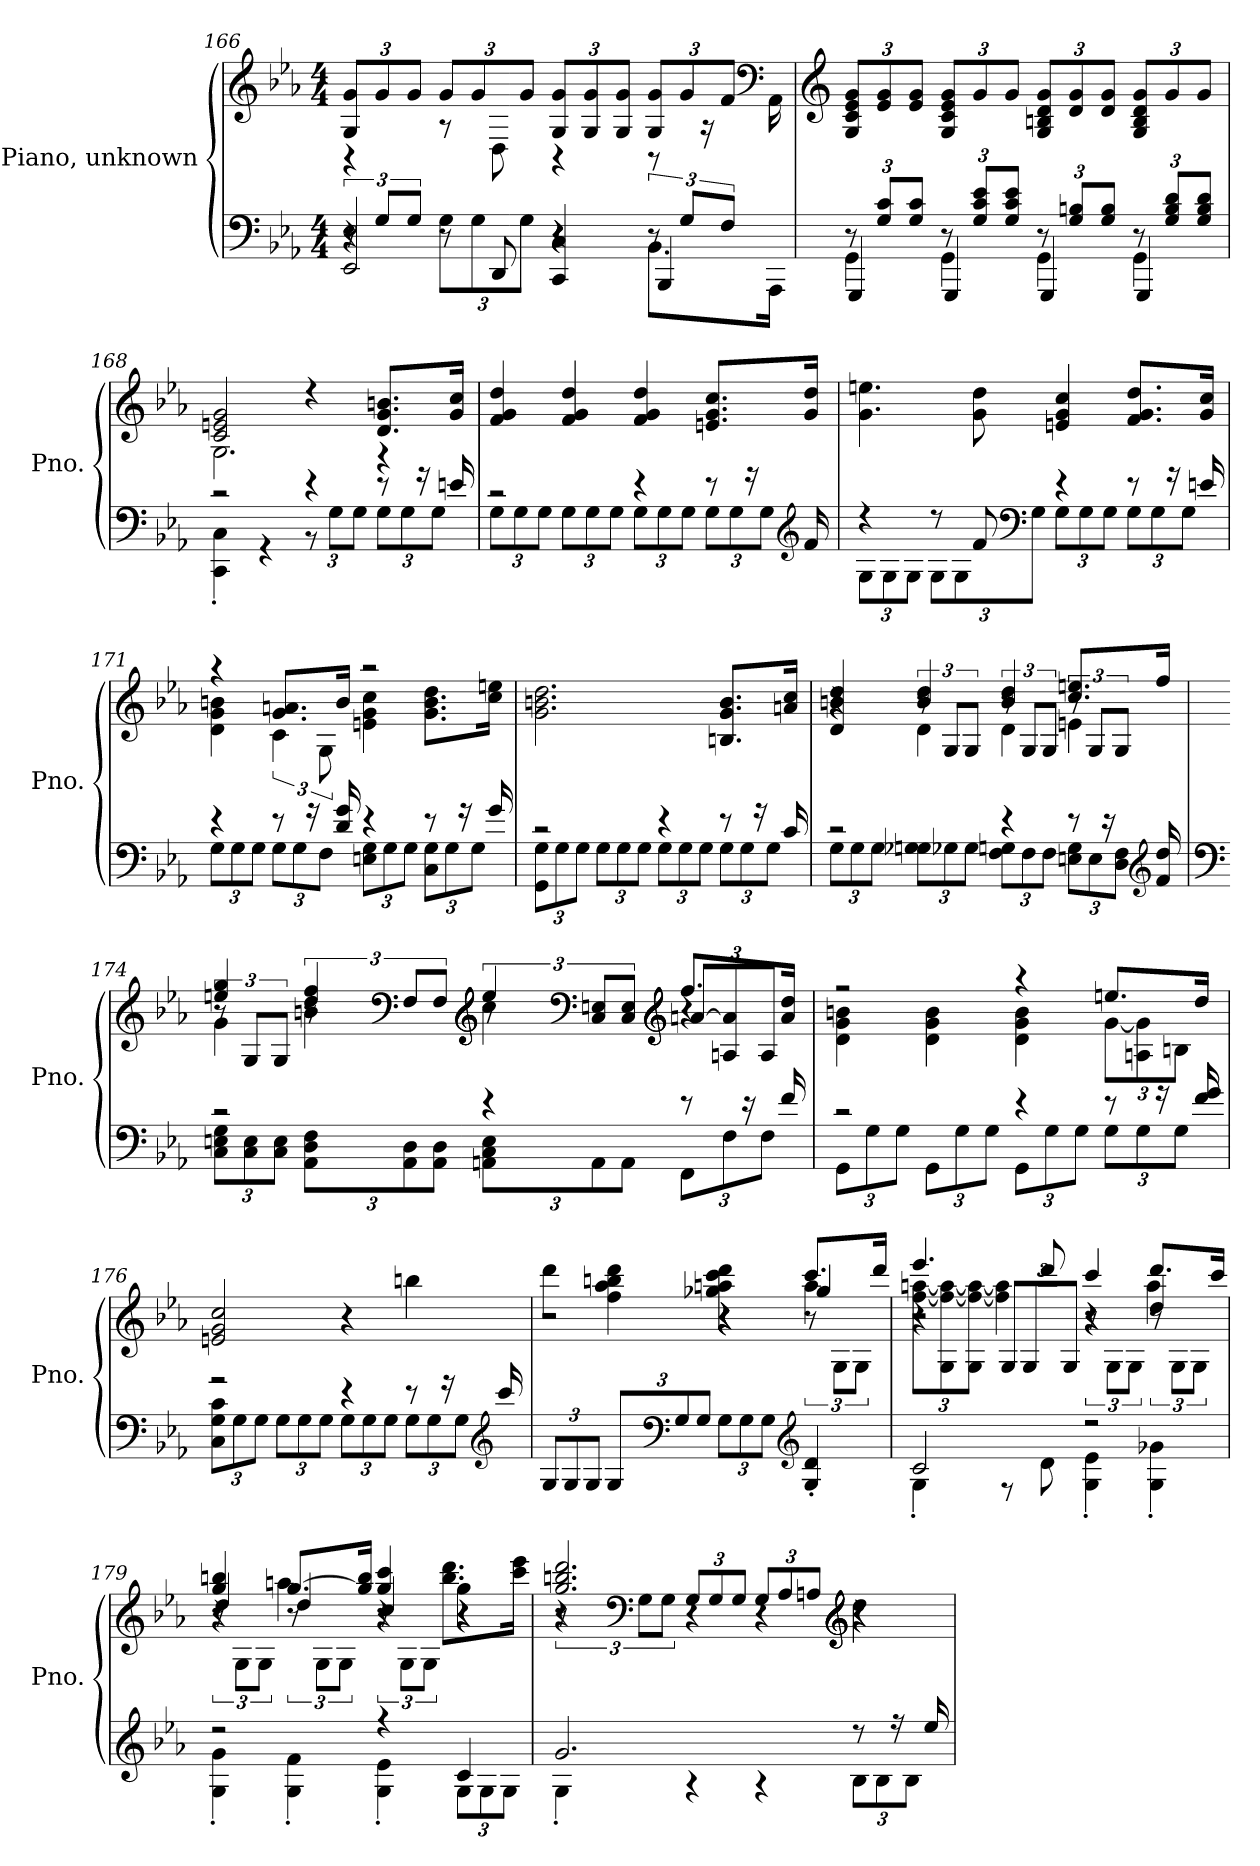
**kern	**kern
*part1	*part1
*staff2	*staff1
*I"Piano, unknown	*
*I'Pno.	*
*clefF4	*clefG2
*k[b-e-a-]	*k[b-e-a-]
*M4/4	*M4/4
=166	=166
*^	*
*	*^	*
*	*	*	*Xbrackettup
*	*	*	*^
12r	4r	2EE-/ 2E-/	12G/ 12g/L	4r
12G/L	.	.	12g/	.
12G/J	.	.	12g/J	.
*	*Xbrackettup	*	*	*
8r	12G\L	.	12g/L	8r
.	12G\	.	12g/	.
8DD/	.	.	.	8D\
.	12G\J	.	12g/J	.
4CC/ 4C/	4r	4r	12G/ 12g/L	4r
.	.	.	12G/ 12g/	.
.	.	.	12G/ 12g/J	.
*brackettup	*	*	*	*
12r	8.BB-\L	4BBB-/	12G/ 12g/L	8r
12G/L	.	.	12g/	.
.	.	.	.	16r
12F/J	.	.	12f/J	.
*	*	*	*clefF4	*
.	16AAA-\Jk	.	.	16AA-\
*	*	*	*v	*v
!!LO:LB:g=z
=167	=167	=167	=167
*	*	*	*clefG2
12r	4GG\	4GGG/	12G/ 12c/ 12e-/ 12g/L
12G/ 12c/L	.	.	12e-/ 12g/
12G/ 12c/J	.	.	12e-/ 12g/J
12r	4GG\	4GGG/	12G/ 12c/ 12e-/ 12g/L
12G/ 12c/ 12e-/L	.	.	12g/
12G/ 12c/ 12e-/J	.	.	12g/J
12r	4GG\	4GGG/	12G/ 12Bn/ 12d/ 12g/L
12G/ 12Bn/L	.	.	12d/ 12g/
12G/ 12B/J	.	.	12d/ 12g/J
12r	4GG\	4GGG/	12G/ 12B/ 12d/ 12g/L
12G/ 12B/ 12d/L	.	.	12g/
12G/ 12B/ 12d/J	.	.	12g/J
*	*v	*v	*
=168	=168	=168
*	*	*^
2r	4CC\' 4C\'	2c/ 2en/ 2g/	2.G\
.	4r	.	.
4r	12r	4r	.
.	12G\L	.	.
.	12G\J	.	.
*	*Xbrackettup	*	*
8r	12G\L	8.d/ 8.g/ 8.bn/L	4r
.	12G\	.	.
16r	.	.	.
.	12G\J	.	.
16en/	.	16g/ 16cc/Jk	.
*	*	*v	*v
=169	=169	=169
2r	12G\L	4f/ 4g/ 4dd/
.	12G\	.
.	12G\J	.
.	12G\L	4f/ 4g/ 4dd/
.	12G\	.
.	12G\J	.
4r	12G\L	4f/ 4g/ 4dd/
.	12G\	.
.	12G\J	.
8r	12G\L	8.en/ 8.g/ 8.cc/L
.	12G\	.
16r	.	.
.	12G\J	.
*clefG2	*	*
16f/	.	16g/ 16dd/Jk
!!LO:LB:g=z
=170	=170	=170
4r	12G\L	4.g\ 4.een\
.	12G\	.
.	12G\J	.
8r	12G\L	.
.	12G\	.
8f/	.	8g\ 8dd\
*clefF4	*	*
.	12G\J	.
4r	12G\L	4en/ 4g/ 4cc/
.	12G\	.
.	12G\J	.
8r	12G\L	8.f/ 8.g/ 8.dd/L
.	12G\	.
16r	.	.
.	12G\J	.
16en/	.	16g/ 16cc/Jk
=171	=171	=171
*	*	*^
4r	12G\L	4r	4d\ 4g\ 4bn\
.	12G\	.	.
.	12G\J	.	.
*	*	*	*brackettup
8r	12G\L	8.g/ 8.an/L	6c\
.	12G\	.	.
16r	.	.	.
.	12F\J	.	12G\
16d/ 16g/	.	16b/Jk	.
4r	12En\ 12G\L	2r	4en\ 4g\ 4cc\
.	12G\	.	.
.	12G\J	.	.
8r	12C\ 12G\L	.	8.g\ 8.b\ 8.dd\L
.	12G\	.	.
16r	.	.	.
.	12G\J	.	.
16g/	.	.	16cc\ 16een\Jk
*	*	*v	*v
!!LO:LB:g=z
=172	=172	=172
2r	12GG\ 12G\L	2.g\ 2.bn\ 2.dd\
.	12G\	.
.	12G\J	.
.	12G\L	.
.	12G\	.
.	12G\J	.
4r	12G\L	.
.	12G\	.
.	12G\J	.
8r	12G\L	8.Bn/ 8.g/ 8.b/L
.	12G\	.
16r	.	.
.	12G\J	.
16c/	.	16an/ 16cc/Jk
=173	=173	=173
*	*	*^
*	*	*	*^
2r	12G\L	4r	4r	4d/ 4bn/ 4dd/
.	12G\	.	.	.
.	12G\J	.	.	.
.	12G-X\ 12Gn\L	4b/ 4dd/	4d\	12r
.	12G-X\	.	.	12G/L
.	12G-\J	.	.	12G/J
4r	12F\ 12Gn\L	4b/ 4dd/	4d\	12r
.	12F\	.	.	12G/L
.	12F\J	.	.	12G/J
8r	12En\ 12G\L	8.cc/ 8.een/L	4en\	12r
.	12E\	.	.	12G/L
16r	.	.	.	.
.	12D\ 12F\J	.	.	12G/J
*clefG2	*	*	*	*
16f/ 16dd/	.	16ff/Jk	.	.
!!LO:PB:g=z	!!	!!
=174	=174	=174	=174	=174
*clefF4	*	*	*	*
2r	12C\ 12En\ 12G\L	4een/ 4gg/	4g\	12r
.	12C\ 12E\	.	.	12G/L
.	12C\ 12E\J	.	.	12G/J
.	12AA-\ 12D\ 12F\L	4dd/ 4ff/	4bn\	12r
*	*	*clefF4	*	*
.	12AA-\ 12D\	.	.	12F/L
.	12AA-\ 12D\J	.	.	12F/J
*	*	*clefG2	*	*
4r	12AAn\ 12C\ 12E\L	4ee/	4cc\	12r
*	*	*clefF4	*	*
.	12AA\	.	.	12C/ 12En/L
.	12AA\J	.	.	12C/ 12E/J
*	*	*clefG2	*	*
*	*	*	*	*Xbrackettup
8r	12FF\L	8.ff/L	4r	[12an/L
.	12F\	.	.	12An/ 12a/]
16r	.	.	.	.
.	12F\J	.	.	12A/J
16f/	.	16a/ 16dd/Jk	.	.
*	*	*	*v	*v
=175	=175	=175	=175
2r	12GG\L	2r	4d\ 4g\ 4bn\
.	12G\	.	.
.	12G\J	.	.
.	12GG\L	.	4d\ 4g\ 4b\
.	12G\	.	.
.	12G\J	.	.
4r	12GG\L	4r	4d\ 4g\ 4b\
.	12G\	.	.
.	12G\J	.	.
8r	12G\L	8.een/L	[12g\L
.	12G\	.	12An\ 12g\]
16r	.	.	.
.	12G\J	.	12Bn\J
16f/ 16g/	.	16dd/Jk	.
*	*	*v	*v
!!LO:LB:g=z
=176	=176	=176
2r	12C\ 12G\ 12c\L	2en/ 2g/ 2cc/
.	12G\	.
.	12G\J	.
.	12G\L	.
.	12G\	.
.	12G\J	.
4r	12G\L	4r
.	12G\	.
.	12G\J	.
8r	12G\L	4bbn\
.	12G\	.
16r	.	.
.	12G\J	.
*clefG2	*	*
16ccc/	.	.
*v	*v	*
=177	=177
*	*^
*	*	*^
*	*	*	*^
12G/L	2r	2r	2r	4ddd\
12G/	.	.	.	.
12G/J	.	.	.	.
12G/L	.	.	.	4ff\ 4aa-\ 4bbn\ 4ddd\
*clefF4	*	*	*	*
12G/	.	.	.	.
12G/J	.	.	.	.
12G\L	4r	4r	4r	4gg-X\ 4aan\ 4ccc\ 4ddd\
12G\	.	.	.	.
12G\J	.	.	.	.
*clefG2	*	*	*	*
*	*	*	*	*brackettup
4G/' 4d/'	8.ccc/L	4aa\	4gg-/	12r
.	.	.	.	12G\L
.	.	.	.	12G\J
.	16ddd/Jk	.	.	.
!!LO:LB:g=z	!!	!!	!!
=178	=178	=178	=178	=178
*^	*	*	*	*
*	*	*	*	*	*Xbrackettup
2c/	4G'\	4.eee-/	2r	4r	[12ff\ [12aan\L
.	.	.	.	.	12G\ 12ff\_ 12aa\_
.	.	.	.	.	12G\ 12ff\_ 12aa\_J
.	8r	.	.	12G/L	4ff\] 4aa\]
.	.	.	.	12G/	.
.	8d\	8ddd/	.	.	.
.	.	.	.	12G/J	.
*	*	*	*	*	*brackettup
2r	4G\' 4e-\'	4r	4r	4ccc/	12r
.	.	.	.	.	12G\L
.	.	.	.	.	12G\J
.	4G\' 4g-X\'	4dd/	4aa\	8.ddd/L	12r
.	.	.	.	.	12G\L
.	.	.	.	.	12G\J
.	.	.	.	16ccc/Jk	.
=179	=179	=179	=179	=179	=179
2r	4G\' 4g\'	4gg/ 4bbn/	4r	4dd/	12r
.	.	.	.	.	12G\L
.	.	.	.	.	12G\J
.	4G\' 4f\'	[8.gg/L	4aan\	4dd/	12r
.	.	.	.	.	12G\L
.	.	.	.	.	12G\J
.	.	16gg/] 16bb/Jk	.	.	.
4r	4G\' 4e-\'	4gg/ 4ccc/	4r	4cc/	12r
.	.	.	.	.	12G\L
.	.	.	.	.	12G\J
4c/	12G\L	4r	4gg\	4r	8.bb\ 8.ddd\L
.	12G\	.	.	.	.
.	12G\J	.	.	.	.
.	.	.	.	.	16ccc\ 16eee-\Jk
*	*	*	*	*v	*v
!!LO:LB:g=z
=180	=180	=180	=180	=180
2.g/	4G'\	2.gg/ 2.bbn/ 2.ddd/	12r	4r
*	*	*clefF4	*	*
.	.	.	12G\L	.
.	.	.	12G\J	.
*	*	*	*	*Xbrackettup
.	4r	.	4r	12G/L
.	.	.	.	12G/
.	.	.	.	12G/J
.	4r	.	4r	12G/L
.	.	.	.	12A-/
.	.	.	.	12An/J
*	*	*clefG2	*	*
8r	12B-\L	4r	4dd\	4r
.	12B-\	.	.	.
16r	.	.	.	.
.	12B-\J	.	.	.
16ee-/	.	.	.	.
*v	*v	*	*	*
*	*v	*v	*v
=	=
*-	*-
